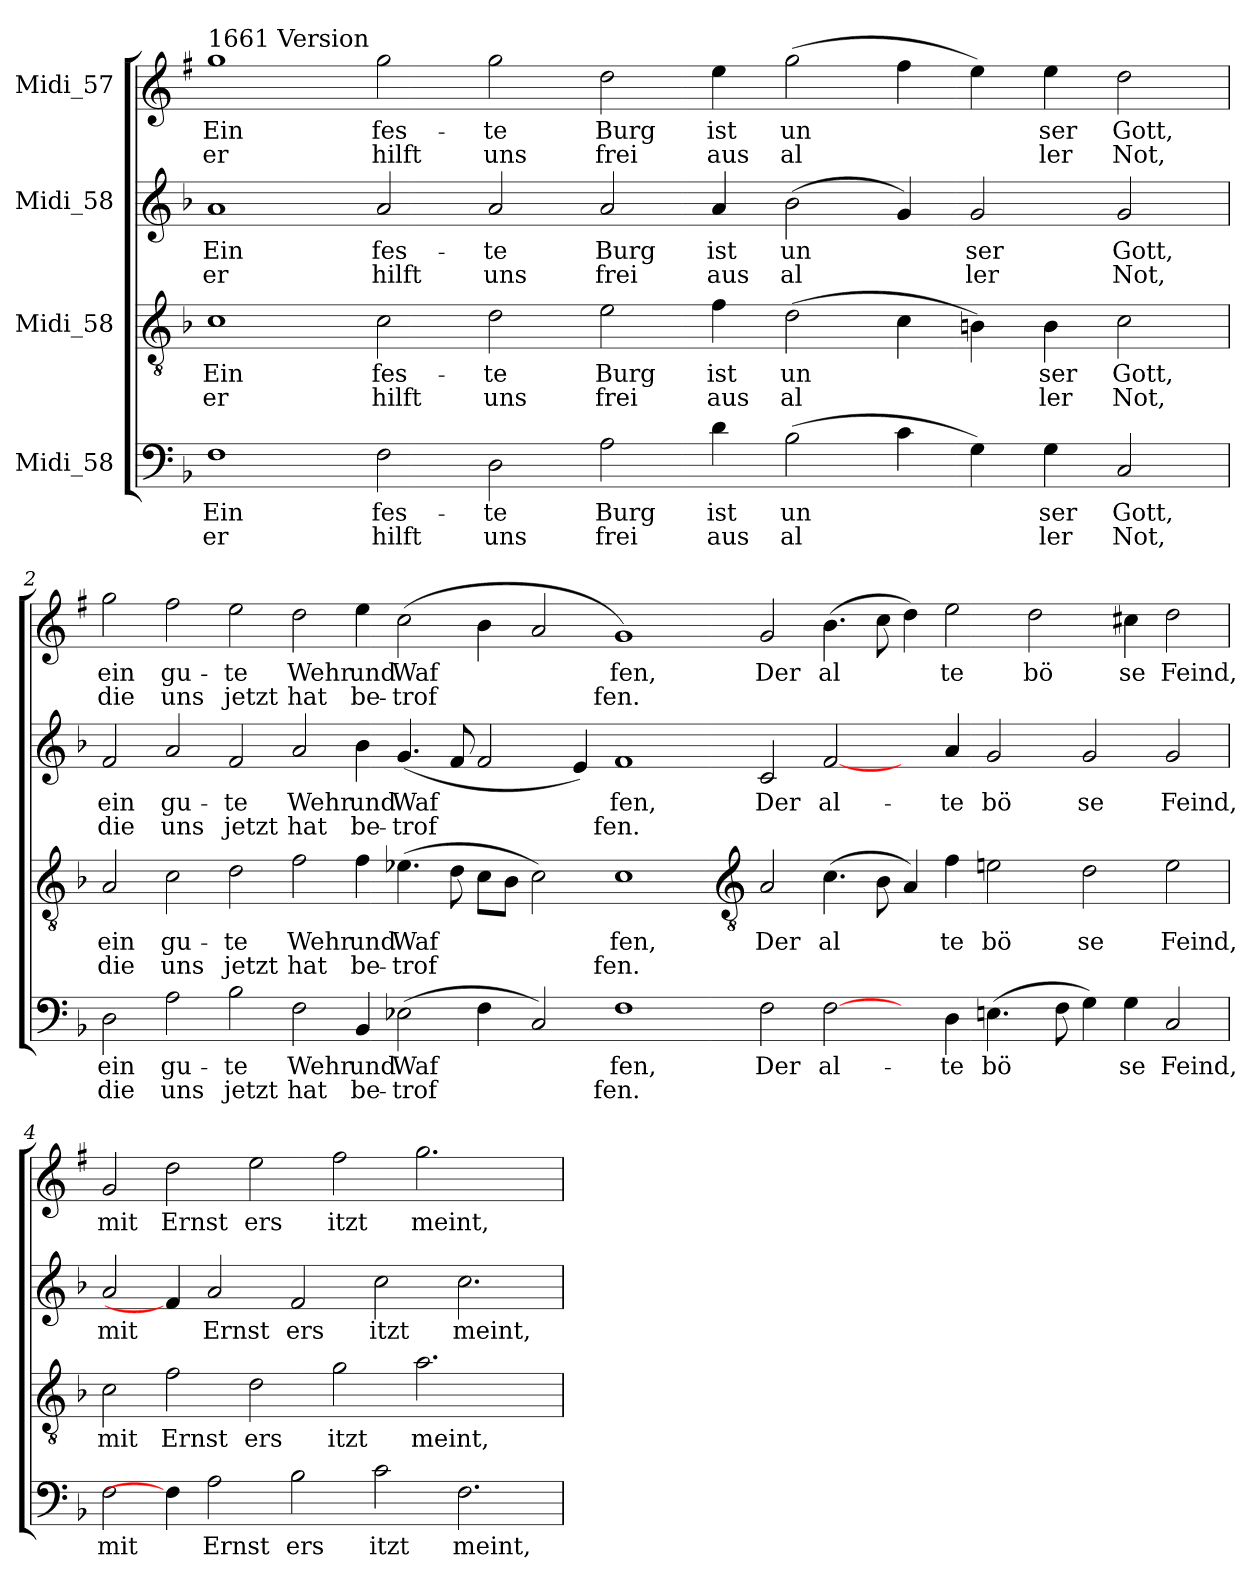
**kern	**text	**text	**kern	**text	**text	**kern	**text	**text	**kern	**text	**text
*part4	*part4	*part4	*part3	*part3	*part3	*part2	*part2	*part2	*part1	*part1	*part1
*staff4	*staff4	*staff4	*staff3	*staff3	*staff3	*staff2	*staff2	*staff2	*staff1	*staff1	*staff1
*I"Midi_58	*	*	*I"Midi_58	*	*	*I"Midi_58	*	*	*I"Midi_57	*	*
*clefF4	*	*	*clefGv2	*	*	*clefG2	*	*	*clefG2	*	*
*	*	*	*	*	*	*	*	*	*ITrd1c2	*	*
*k[b-]	*	*	*k[b-]	*	*	*k[b-]	*	*	*k[b-]	*	*
*F:	*	*	*F:	*	*	*F:	*	*	*F:	*	*
=1	=1	=1	=1	=1	=1	=1	=1	=1	=1	=1	=1
!	!	!	!	!	!	!	!	!	!LO:TX:a:t=1661 Version	!	!
!	!LO:LY:b	!LO:LY:b	!	!LO:LY:b	!LO:LY:b	!	!LO:LY:b	!LO:LY:b	!	!LO:LY:b	!LO:LY:b
1F	Ein	er	1c	Ein	er	1a	Ein	er	1ff	Ein	er
!	!LO:LY:b	!LO:LY:b	!	!LO:LY:b	!LO:LY:b	!	!LO:LY:b	!LO:LY:b	!	!LO:LY:b	!LO:LY:b
2F	fes-	-hilft	2c	fes-	-hilft	2a	fes-	-hilft	2ff	fes-	-hilft
!	!LO:LY:b	!LO:LY:b	!	!LO:LY:b	!LO:LY:b	!	!LO:LY:b	!LO:LY:b	!	!LO:LY:b	!LO:LY:b
2D	te	uns	2d	te	uns	2a	te	uns	2ff	te	uns
!	!LO:LY:b	!LO:LY:b	!	!LO:LY:b	!LO:LY:b	!	!LO:LY:b	!LO:LY:b	!	!LO:LY:b	!LO:LY:b
2A	Burg	frei	2e	Burg	frei	2a	Burg	frei	2cc	Burg	frei
!	!LO:LY:b	!LO:LY:b	!	!LO:LY:b	!LO:LY:b	!	!LO:LY:b	!LO:LY:b	!	!LO:LY:b	!LO:LY:b
4d	ist	aus	4f	ist	aus	4a	ist	aus	4dd	ist	aus
!	!LO:LY:b	!LO:LY:b	!	!LO:LY:b	!LO:LY:b	!	!LO:LY:b	!LO:LY:b	!	!LO:LY:b	!LO:LY:b
(>2B-	un	al	(>2d	un	al	(>2b-	un	al	(>2ff	un	al
4c	.	.	4c	.	.	4g)	.	.	4ee	.	.
!	!	!	!	!	!	!	!LO:LY:b	!LO:LY:b	!	!	!
4G)	.	.	4Bn)	.	.	2g	ser	ler	4dd)	.	.
!	!LO:LY:b	!LO:LY:b	!	!LO:LY:b	!LO:LY:b	!	!	!	!	!LO:LY:b	!LO:LY:b
4G	ser	ler	4B	ser	ler	.	.	.	4dd	ser	ler
!	!LO:LY:b	!LO:LY:b	!	!LO:LY:b	!LO:LY:b	!	!LO:LY:b	!LO:LY:b	!	!LO:LY:b	!LO:LY:b
2C	Gott,	Not,	2c	Gott,	Not,	2g	Gott,	Not,	2cc	Gott,	Not,
=2	=2	=2	=2	=2	=2	=2	=2	=2	=2	=2	=2
!	!LO:LY:b	!LO:LY:b	!	!LO:LY:b	!LO:LY:b	!	!LO:LY:b	!LO:LY:b	!	!LO:LY:b	!LO:LY:b
2D	ein	die	2A	ein	die	2f	ein	die	2ff	ein	die
!	!LO:LY:b	!LO:LY:b	!	!LO:LY:b	!LO:LY:b	!	!LO:LY:b	!LO:LY:b	!	!LO:LY:b	!LO:LY:b
2A	gu-	-uns	2c	gu-	-uns	2a	gu-	-uns	2ee	gu-	-uns
!	!LO:LY:b	!LO:LY:b	!	!LO:LY:b	!LO:LY:b	!	!LO:LY:b	!LO:LY:b	!	!LO:LY:b	!LO:LY:b
2B-	te	jetzt	2d	te	jetzt	2f	te	jetzt	2dd	te	jetzt
!	!LO:LY:b	!LO:LY:b	!	!LO:LY:b	!LO:LY:b	!	!LO:LY:b	!LO:LY:b	!	!LO:LY:b	!LO:LY:b
2F	Wehr	hat	2f	Wehr	hat	2a	Wehr	hat	2cc	Wehr	hat
!	!LO:LY:b	!LO:LY:b	!	!LO:LY:b	!LO:LY:b	!	!LO:LY:b	!LO:LY:b	!	!LO:LY:b	!LO:LY:b
4BB-	und	be-	4f	und	be-	4b-	und	be-	4dd	und	be-
!	!LO:LY:b	!LO:LY:b	!	!LO:LY:b	!LO:LY:b	!	!LO:LY:b	!LO:LY:b	!	!LO:LY:b	!LO:LY:b
(>2E-X	-Waf	trof	(>4.e-X	-Waf	trof	(<4.g	-Waf	trof	(<2b-	-Waf	trof
.	.	.	8d	.	.	8f	.	.	.	.	.
4F	.	.	8cL	.	.	2f	.	.	4a	.	.
.	.	.	8B-J	.	.	.	.	.	.	.	.
2C)	.	.	2c)	.	.	.	.	.	2g	.	.
.	.	.	.	.	.	4e)	.	.	.	.	.
!	!LO:LY:b	!LO:LY:b	!	!LO:LY:b	!LO:LY:b	!	!LO:LY:b	!LO:LY:b	!	!LO:LY:b	!LO:LY:b
1F	fen,	fen.	1c	fen,	fen.	1f	fen,	fen.	1f)	fen,	fen.
!!LO:LB:g=z
=3-	=3-	=3-	=3-	=3-	=3-	=3-	=3-	=3-	=3-	=3-	=3-
*	*	*	*clefGv2	*	*	*	*	*	*	*	*
!	!LO:LY:b	!	!	!LO:LY:b	!	!	!LO:LY:b	!	!	!LO:LY:b	!
2F	Der	.	2A	Der	.	2c	Der	.	2f	Der	.
!	!LO:LY:b	!	!	!LO:LY:b	!	!	!LO:LY:b	!	!	!LO:LY:b	!
[2F	al-	.	(>4.c	al	.	[2f	al-	.	(>4.a	al	.
.	.	.	8B-	.	.	.	.	.	8b-	.	.
4ryy	.	.	4A)	.	.	4ryy	.	.	4cc)	.	.
!	!LO:LY:b	!	!	!LO:LY:b	!	!	!LO:LY:b	!	!	!LO:LY:b	!
4D	-te	.	4f	te	.	4a	-te	.	2dd	te	.
!	!LO:LY:b	!	!	!LO:LY:b	!	!	!LO:LY:b	!	!	!	!
(>4.E	bö	.	2e	bö	.	2g	bö	.	.	.	.
!	!	!	!	!	!	!	!	!	!	!LO:LY:b	!
.	.	.	.	.	.	.	.	.	2cc	bö	.
8F	.	.	.	.	.	.	.	.	.	.	.
!	!	!	!	!LO:LY:b	!	!	!LO:LY:b	!	!	!	!
4G)	.	.	2d	se	.	2g	se	.	.	.	.
!	!LO:LY:b	!	!	!	!	!	!	!	!	!LO:LY:b	!
4G	se	.	.	.	.	.	.	.	4bn	se	.
!	!LO:LY:b	!	!	!LO:LY:b	!	!	!LO:LY:b	!	!	!LO:LY:b	!
2C	Feind,	.	2e	Feind,	.	2g	Feind,	.	2cc	Feind,	.
=4	=4	=4	=4	=4	=4	=4	=4	=4	=4	=4	=4
!	!LO:LY:b	!	!	!LO:LY:b	!	!	!LO:LY:b	!	!	!LO:LY:b	!
2F	mit	.	2c	mit	.	2a	mit	.	2f	mit	.
!	!	!	!	!LO:LY:b	!	!	!	!	!	!LO:LY:b	!
4F]	.	.	2f	Ernst	.	4f]	.	.	2cc	Ernst	.
!	!LO:LY:b	!	!	!	!	!	!LO:LY:b	!	!	!	!
2A	Ernst	.	.	.	.	2a	Ernst	.	.	.	.
!	!	!	!	!LO:LY:b	!	!	!	!	!	!LO:LY:b	!
.	.	.	2d	ers	.	.	.	.	2dd	ers	.
!	!LO:LY:b	!	!	!	!	!	!LO:LY:b	!	!	!	!
2B-	ers	.	.	.	.	2f	ers	.	.	.	.
!	!	!	!	!LO:LY:b	!	!	!	!	!	!LO:LY:b	!
.	.	.	2g	itzt	.	.	.	.	2ee	itzt	.
!	!LO:LY:b	!	!	!	!	!	!LO:LY:b	!	!	!	!
2c	itzt	.	.	.	.	2cc	itzt	.	.	.	.
!	!	!	!	!LO:LY:b	!	!	!	!	!	!LO:LY:b	!
.	.	.	2.a	meint,	.	.	.	.	2.ff	meint,	.
!	!LO:LY:b	!	!	!	!	!	!LO:LY:b	!	!	!	!
2.F	meint,	.	.	.	.	2.cc	meint,	.	.	.	.
.	.	.	4ryy	.	.	.	.	.	4ryy	.	.
=	=	=	=	=	=	=	=	=	=	=	=
*-	*-	*-	*-	*-	*-	*-	*-	*-	*-	*-	*-
